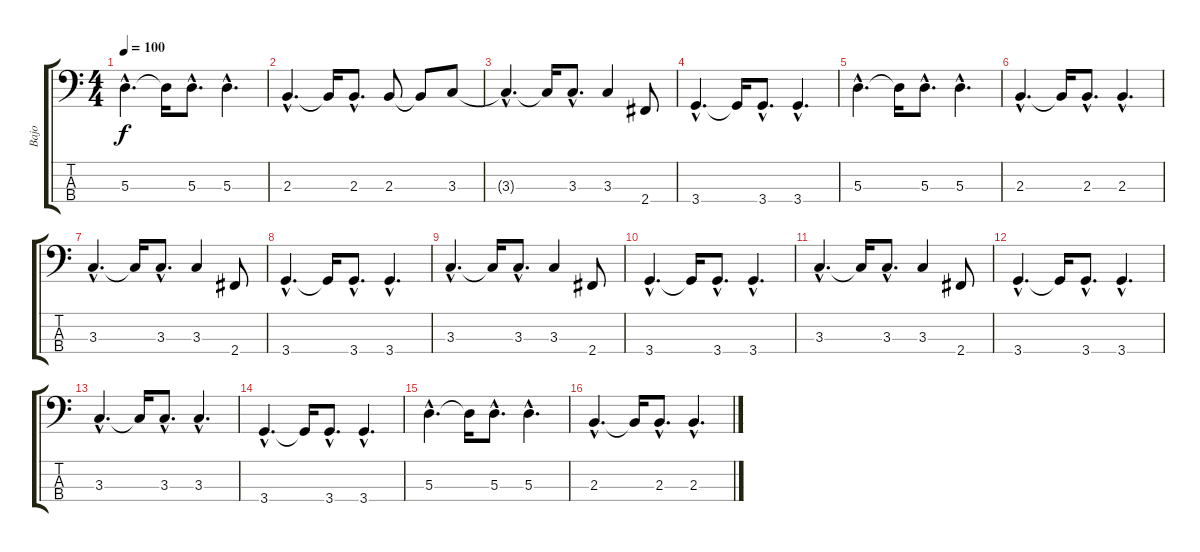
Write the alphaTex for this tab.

\track ("Bajo" "Bajo") {instrument electricbasspick}
\staff {score tabs}
\tuning (G2 D2 A1 E1) {hide}
\ts (4 4)
\tempo 100
\clef f4
\ks c
5.3{hac}.4{d dy f} 5.3{t}.16 5.3{hac}.8{d} 5.3{hac}.4{d} |
2.3{hac}.4{d} 2.3{t}.16 2.3{hac}.8{d} 2.3.8 2.3{t}.8 3.3.8 |
3.3{hac t}.4{d} 3.3{t}.16 3.3{hac}.8{d} 3.3.4 2.4.8 |
3.4{hac}.4{d} 3.4{t}.16 3.4{hac}.8{d} 3.4{hac}.4{d} |
5.3{hac}.4{d} 5.3{t}.16 5.3{hac}.8{d} 5.3{hac}.4{d} |
2.3{hac}.4{d} 2.3{t}.16 2.3{hac}.8{d} 2.3{hac}.4{d} |
3.3{hac}.4{d} 3.3{t}.16 3.3{hac}.8{d} 3.3.4 2.4.8 |
3.4{hac}.4{d} 3.4{t}.16 3.4{hac}.8{d} 3.4{hac}.4{d} |
3.3{hac}.4{d} 3.3{t}.16 3.3{hac}.8{d} 3.3.4 2.4.8 |
3.4{hac}.4{d} 3.4{t}.16 3.4{hac}.8{d} 3.4{hac}.4{d} |
3.3{hac}.4{d} 3.3{t}.16 3.3{hac}.8{d} 3.3.4 2.4.8 |
3.4{hac}.4{d} 3.4{t}.16 3.4{hac}.8{d} 3.4{hac}.4{d} |
3.3{hac}.4{d} 3.3{t}.16 3.3{hac}.8{d} 3.3{hac}.4{d} |
3.4{hac}.4{d} 3.4{t}.16 3.4{hac}.8{d} 3.4{hac}.4{d} |
5.3{hac}.4{d} 5.3{t}.16 5.3{hac}.8{d} 5.3{hac}.4{d} |
2.3{hac}.4{d} 2.3{t}.16 2.3{hac}.8{d} 2.3{hac}.4{d}
